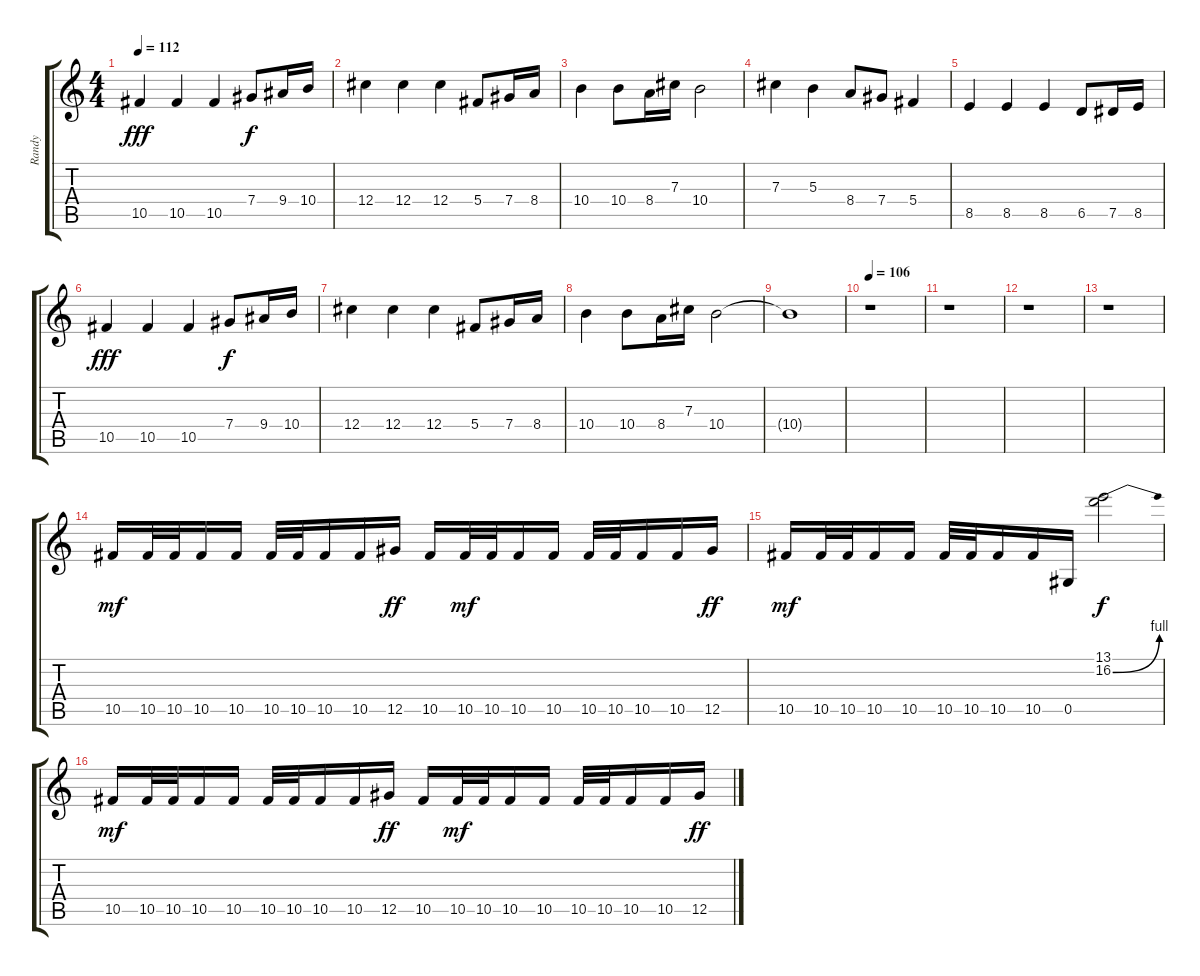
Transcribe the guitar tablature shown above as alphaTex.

\track ("Randy" "Randy") {instrument distortionguitar}
\staff {score tabs}
\tuning (Eb4 Bb3 Gb3 Db3 Ab2 Eb2) {hide}
\ts (4 4)
\tempo 112
\clef g2
\ks c
10.5.4{dy fff} 10.5.4 10.5.4 7.4.8{dy f} 9.4.16 10.4.16 |
12.4.4 12.4.4 12.4.4 5.4.8 7.4.16 8.4.16 |
10.4.4 10.4.8 8.4.16 7.3.16 10.4.2 |
7.3.4 5.3.4 8.4.8 7.4.8 5.4.4 |
8.5.4 8.5.4 8.5.4 6.5.8 7.5.16 8.5.16 |
10.5.4{dy fff} 10.5.4 10.5.4 7.4.8{dy f} 9.4.16 10.4.16 |
12.4.4 12.4.4 12.4.4 5.4.8 7.4.16 8.4.16 |
10.4.4 10.4.8 8.4.16 7.3.16 10.4.2 |
10.4{t}.1 |
\tempo 106
r.1 |
r.1 |
r.1 |
r.1 |
10.5.16{dy mf} 10.5.32 10.5.32 10.5.16 10.5.16 10.5.32 10.5.32 10.5.16 10.5.16 12.5.16{dy ff} 10.5.16 10.5.32{dy mf} 10.5.32 10.5.16 10.5.16 10.5.32 10.5.32 10.5.16 10.5.16 12.5.16{dy ff} |
10.5.16{dy mf} 10.5.32 10.5.32 10.5.16 10.5.16 10.5.32 10.5.32 10.5.16 10.5.16 0.5.16 (13.1 16.2{be (bend 0 0 60 4)}).2{dy f} |
10.5.16{dy mf} 10.5.32 10.5.32 10.5.16 10.5.16 10.5.32 10.5.32 10.5.16 10.5.16 12.5.16{dy ff} 10.5.16 10.5.32{dy mf} 10.5.32 10.5.16 10.5.16 10.5.32 10.5.32 10.5.16 10.5.16 12.5.16{dy ff}
